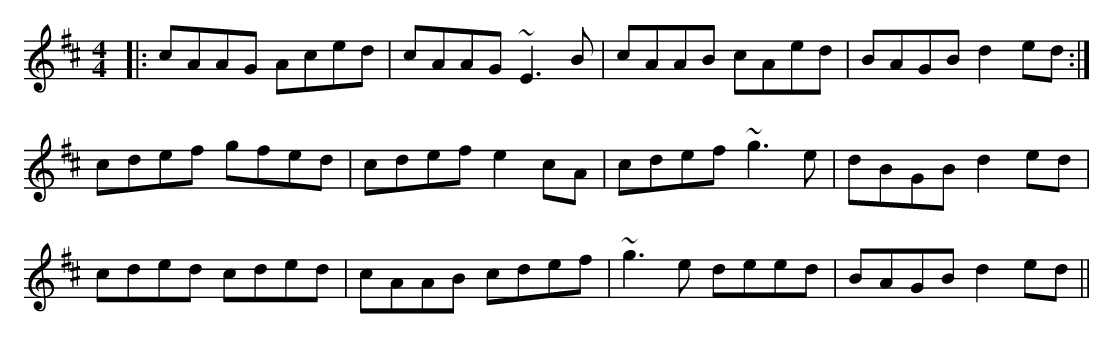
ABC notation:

X:1
M:4/4
K:Amix
|:cAAG Aced|cAAG ~E3B|cAAB cAed|BAGB d2ed:|
cdef gfed|cdef e2cA|cdef ~g3e|dBGB d2ed|
cded cded|cAAB cdef|~g3e deed|BAGB d2ed||
